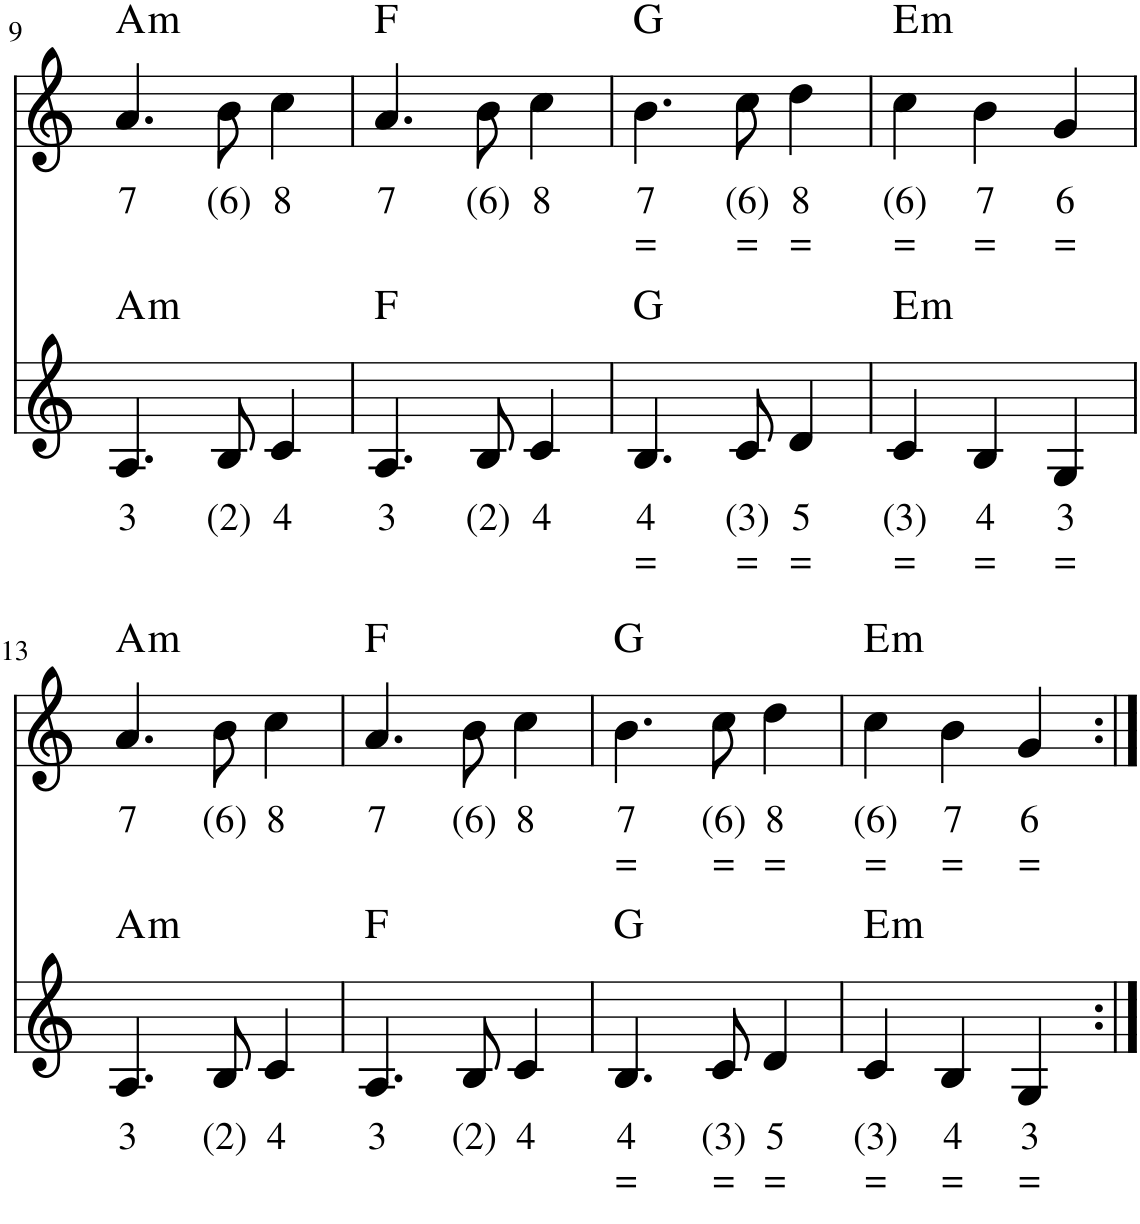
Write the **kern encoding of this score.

**kern	**kern	**text	**text	**kern	**text	**text	**harte
*part3	*part2	*part2	*part2	*part1	*part1	*part1	*part1
*staff3	*staff2	*staff2	*staff2	*staff1	*staff1	*staff1	*
*I"Stem	*I"Stem	*	*	*I"Stem	*	*	*
!!LO:PB:g=z
*clefG2	*clefG2	*	*	*clefG2	*	*	*
*k[]	*k[]	*	*	*k[]	*	*	*
*M3/4	*M3/4	*	*	*M3/4	*	*	*
=9	=9	=9	=9	=9	=9	=9	=9
!	!	!LO:LY:b	!	!	!LO:LY:b	!	!LO:H:kt=m
2.A 2.c 2.e	4.A/	3	.	4.a/	7	.	A:min
!	!	!LO:LY:b	!	!	!LO:LY:b	!	!
.	8B/	(2)	.	8b\	(6)	.	.
!	!	!LO:LY:b	!	!	!LO:LY:b	!	!
.	4c/	4	.	4cc\	8	.	.
=10	=10	=10	=10	=10	=10	=10	=10
!	!	!LO:LY:b	!	!	!LO:LY:b	!	!
2.F 2.A 2.c	4.A/	3	.	4.a/	7	.	F:maj
!	!	!LO:LY:b	!	!	!LO:LY:b	!	!
.	8B/	(2)	.	8b\	(6)	.	.
!	!	!LO:LY:b	!	!	!LO:LY:b	!	!
.	4c/	4	.	4cc\	8	.	.
=11	=11	=11	=11	=11	=11	=11	=11
!	!	!LO:LY:b	!LO:LY:b	!	!LO:LY:b	!LO:LY:b	!
2.G 2.B 2.d	4.B/	4	=	4.b\	7	=	G:maj
!	!	!LO:LY:b	!LO:LY:b	!	!LO:LY:b	!LO:LY:b	!
.	8c/	(3)	=	8cc\	(6)	=	.
!	!	!LO:LY:b	!LO:LY:b	!	!LO:LY:b	!LO:LY:b	!
.	4d/	5	=	4dd\	8	=	.
=12	=12	=12	=12	=12	=12	=12	=12
!	!	!LO:LY:b	!LO:LY:b	!	!LO:LY:b	!LO:LY:b	!LO:H:kt=m
2.G 2.B 2.e	4c/	(3)	=	4cc\	(6)	=	E:min
!	!	!LO:LY:b	!LO:LY:b	!	!LO:LY:b	!LO:LY:b	!
.	4B/	4	=	4b\	7	=	.
!	!	!LO:LY:b	!LO:LY:b	!	!LO:LY:b	!LO:LY:b	!
.	4G/	3	=	4g/	6	=	.
!!LO:LB:g=z
=13	=13	=13	=13	=13	=13	=13	=13
!	!	!LO:LY:b	!	!	!LO:LY:b	!	!LO:H:kt=m
2.A 2.c 2.e	4.A/	3	.	4.a/	7	.	A:min
!	!	!LO:LY:b	!	!	!LO:LY:b	!	!
.	8B/	(2)	.	8b\	(6)	.	.
!	!	!LO:LY:b	!	!	!LO:LY:b	!	!
.	4c/	4	.	4cc\	8	.	.
=14	=14	=14	=14	=14	=14	=14	=14
!	!	!LO:LY:b	!	!	!LO:LY:b	!	!
2.F 2.A 2.c	4.A/	3	.	4.a/	7	.	F:maj
!	!	!LO:LY:b	!	!	!LO:LY:b	!	!
.	8B/	(2)	.	8b\	(6)	.	.
!	!	!LO:LY:b	!	!	!LO:LY:b	!	!
.	4c/	4	.	4cc\	8	.	.
=15	=15	=15	=15	=15	=15	=15	=15
!	!	!LO:LY:b	!LO:LY:b	!	!LO:LY:b	!LO:LY:b	!
2.G 2.B 2.d	4.B/	4	=	4.b\	7	=	G:maj
!	!	!LO:LY:b	!LO:LY:b	!	!LO:LY:b	!LO:LY:b	!
.	8c/	(3)	=	8cc\	(6)	=	.
!	!	!LO:LY:b	!LO:LY:b	!	!LO:LY:b	!LO:LY:b	!
.	4d/	5	=	4dd\	8	=	.
=16	=16	=16	=16	=16	=16	=16	=16
!	!	!LO:LY:b	!LO:LY:b	!	!LO:LY:b	!LO:LY:b	!LO:H:kt=m
2.G 2.B 2.e	4c/	(3)	=	4cc\	(6)	=	E:min
!	!	!LO:LY:b	!LO:LY:b	!	!LO:LY:b	!LO:LY:b	!
.	4B/	4	=	4b\	7	=	.
!	!	!LO:LY:b	!LO:LY:b	!	!LO:LY:b	!LO:LY:b	!
.	4G/	3	=	4g/	6	=	.
=:|!	=:|!	=:|!	=:|!	=:|!	=:|!	=:|!	=:|!
*-	*-	*-	*-	*-	*-	*-	*-
